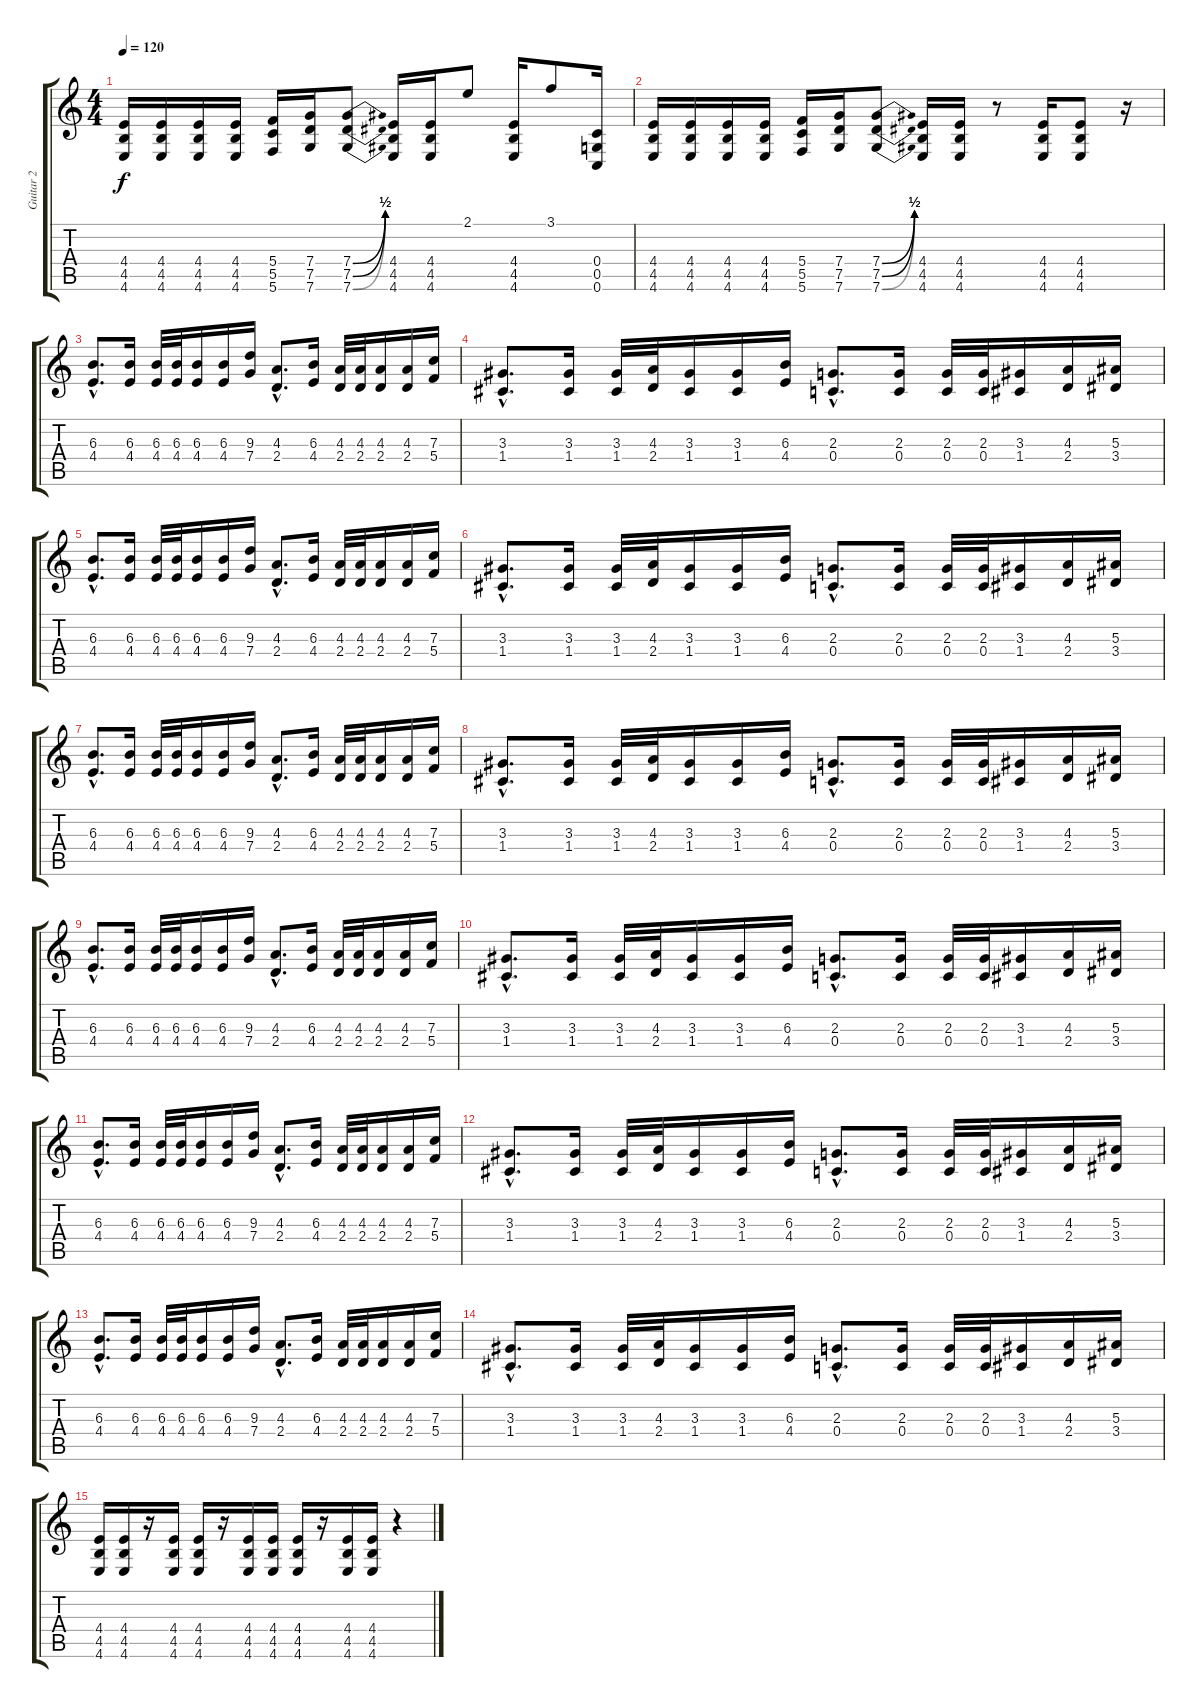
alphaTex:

\track ("Guitar 2" "Guitar 2") {instrument distortionguitar}
\staff {score tabs}
\tuning (D4 A3 F3 C3 G2 C2) {hide}
\ts (4 4)
\tempo 120
\clef g2
\ks c
(4.4 4.5 4.6).16{dy f volume 14 instrument overdrivenguitar} (4.4 4.5 4.6).16 (4.4 4.5 4.6).16 (4.4 4.5 4.6).16 (5.4 5.5 5.6).16 (7.4 7.5 7.6).16 (7.4{be (bend 0 0 60 2)} 7.5{be (bend 0 0 60 2)} 7.6{be (bend 0 0 60 2)}).8 (4.4 4.5 4.6).16 (4.4 4.5 4.6).16 2.1.8 (4.4 4.5 4.6).16 3.1.8 (0.4 0.5 0.6).16 |
(4.4 4.5 4.6).16 (4.4 4.5 4.6).16 (4.4 4.5 4.6).16 (4.4 4.5 4.6).16 (5.4 5.5 5.6).16 (7.4 7.5 7.6).16 (7.4{be (bend 0 0 60 2)} 7.5{be (bend 0 0 60 2)} 7.6{be (bend 0 0 60 2)}).8 (4.4 4.5 4.6).16 (4.4 4.5 4.6).16 r.8 (4.4 4.5 4.6).16 (4.4 4.5 4.6).8 r.16 |
(6.3{hac} 4.4{hac}).8{d volume 14 balance 16 instrument distortionguitar} (6.3 4.4).16 (6.3 4.4).32 (6.3 4.4).32 (6.3 4.4).16 (6.3 4.4).16 (9.3 7.4).16 (4.3{hac} 2.4{hac}).8{d} (6.3 4.4).16 (4.3 2.4).32 (4.3 2.4).32 (4.3 2.4).16 (4.3 2.4).16 (7.3 5.4).16 |
(3.3{hac} 1.4{hac}).8{d} (3.3 1.4).16 (3.3 1.4).32 (4.3 2.4).32 (3.3 1.4).16 (3.3 1.4).16 (6.3 4.4).16 (2.3{hac} 0.4{hac}).8{d} (2.3 0.4).16 (2.3 0.4).32 (2.3 0.4).32 (3.3 1.4).16 (4.3 2.4).16 (5.3 3.4).16 |
(6.3{hac} 4.4{hac}).8{d} (6.3 4.4).16 (6.3 4.4).32 (6.3 4.4).32 (6.3 4.4).16 (6.3 4.4).16 (9.3 7.4).16 (4.3{hac} 2.4{hac}).8{d} (6.3 4.4).16 (4.3 2.4).32 (4.3 2.4).32 (4.3 2.4).16 (4.3 2.4).16 (7.3 5.4).16 |
(3.3{hac} 1.4{hac}).8{d} (3.3 1.4).16 (3.3 1.4).32 (4.3 2.4).32 (3.3 1.4).16 (3.3 1.4).16 (6.3 4.4).16 (2.3{hac} 0.4{hac}).8{d} (2.3 0.4).16 (2.3 0.4).32 (2.3 0.4).32 (3.3 1.4).16 (4.3 2.4).16 (5.3 3.4).16 |
(6.3{hac} 4.4{hac}).8{d} (6.3 4.4).16 (6.3 4.4).32 (6.3 4.4).32 (6.3 4.4).16 (6.3 4.4).16 (9.3 7.4).16 (4.3{hac} 2.4{hac}).8{d} (6.3 4.4).16 (4.3 2.4).32 (4.3 2.4).32 (4.3 2.4).16 (4.3 2.4).16 (7.3 5.4).16 |
(3.3{hac} 1.4{hac}).8{d} (3.3 1.4).16 (3.3 1.4).32 (4.3 2.4).32 (3.3 1.4).16 (3.3 1.4).16 (6.3 4.4).16 (2.3{hac} 0.4{hac}).8{d} (2.3 0.4).16 (2.3 0.4).32 (2.3 0.4).32 (3.3 1.4).16 (4.3 2.4).16 (5.3 3.4).16 |
(6.3{hac} 4.4{hac}).8{d} (6.3 4.4).16 (6.3 4.4).32 (6.3 4.4).32 (6.3 4.4).16 (6.3 4.4).16 (9.3 7.4).16 (4.3{hac} 2.4{hac}).8{d} (6.3 4.4).16 (4.3 2.4).32 (4.3 2.4).32 (4.3 2.4).16 (4.3 2.4).16 (7.3 5.4).16 |
(3.3{hac} 1.4{hac}).8{d} (3.3 1.4).16 (3.3 1.4).32 (4.3 2.4).32 (3.3 1.4).16 (3.3 1.4).16 (6.3 4.4).16 (2.3{hac} 0.4{hac}).8{d} (2.3 0.4).16 (2.3 0.4).32 (2.3 0.4).32 (3.3 1.4).16 (4.3 2.4).16 (5.3 3.4).16 |
(6.3{hac} 4.4{hac}).8{d} (6.3 4.4).16 (6.3 4.4).32 (6.3 4.4).32 (6.3 4.4).16 (6.3 4.4).16 (9.3 7.4).16 (4.3{hac} 2.4{hac}).8{d} (6.3 4.4).16 (4.3 2.4).32 (4.3 2.4).32 (4.3 2.4).16 (4.3 2.4).16 (7.3 5.4).16 |
(3.3{hac} 1.4{hac}).8{d} (3.3 1.4).16 (3.3 1.4).32 (4.3 2.4).32 (3.3 1.4).16 (3.3 1.4).16 (6.3 4.4).16 (2.3{hac} 0.4{hac}).8{d} (2.3 0.4).16 (2.3 0.4).32 (2.3 0.4).32 (3.3 1.4).16 (4.3 2.4).16 (5.3 3.4).16 |
(6.3{hac} 4.4{hac}).8{d} (6.3 4.4).16 (6.3 4.4).32 (6.3 4.4).32 (6.3 4.4).16 (6.3 4.4).16 (9.3 7.4).16 (4.3{hac} 2.4{hac}).8{d} (6.3 4.4).16 (4.3 2.4).32 (4.3 2.4).32 (4.3 2.4).16 (4.3 2.4).16 (7.3 5.4).16 |
(3.3{hac} 1.4{hac}).8{d} (3.3 1.4).16 (3.3 1.4).32 (4.3 2.4).32 (3.3 1.4).16 (3.3 1.4).16 (6.3 4.4).16 (2.3{hac} 0.4{hac}).8{d} (2.3 0.4).16 (2.3 0.4).32 (2.3 0.4).32 (3.3 1.4).16 (4.3 2.4).16 (5.3 3.4).16 |
(4.4 4.5 4.6).16 (4.4 4.5 4.6).16 r.16 (4.4 4.5 4.6).16 (4.4 4.5 4.6).16 r.16 (4.4 4.5 4.6).16 (4.4 4.5 4.6).16 (4.4 4.5 4.6).16 r.16 (4.4 4.5 4.6).16 (4.4 4.5 4.6).16 r.4
